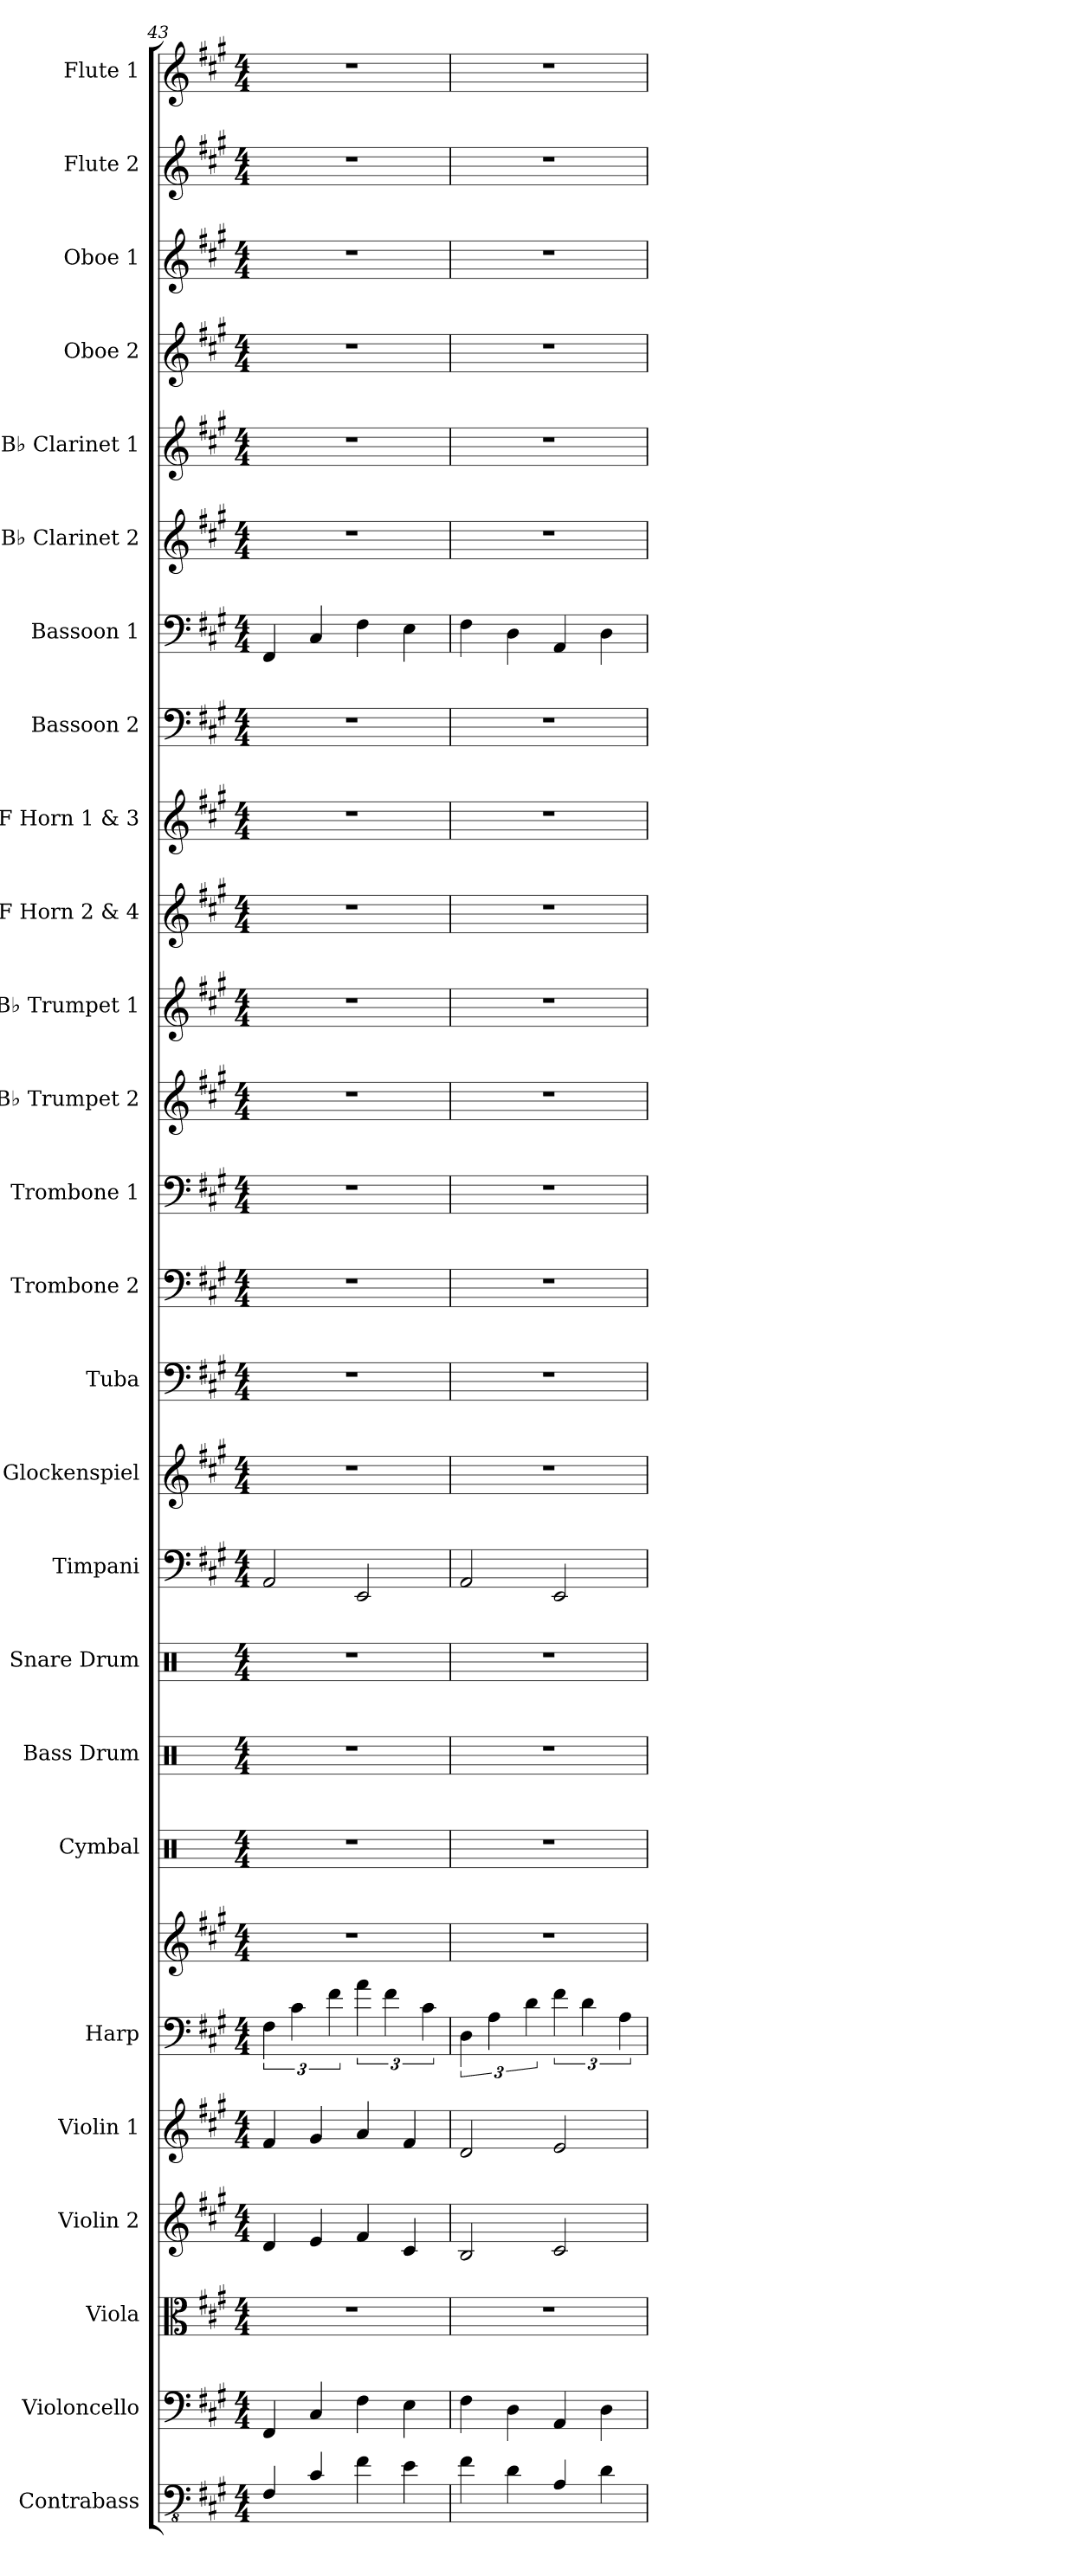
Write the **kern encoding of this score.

**kern	**kern	**kern	**kern	**kern	**kern	**kern	**kern	**kern	**kern	**kern	**kern	**kern	**kern	**kern	**kern	**kern	**kern	**kern	**kern	**kern	**kern	**kern	**kern	**kern	**kern	**kern
*part26	*part25	*part24	*part23	*part22	*part21	*part21	*part20	*part19	*part18	*part17	*part16	*part15	*part14	*part13	*part12	*part11	*part10	*part9	*part8	*part7	*part6	*part5	*part4	*part3	*part2	*part1
*staff27	*staff26	*staff25	*staff24	*staff23	*staff22	*staff21	*staff20	*staff19	*staff18	*staff17	*staff16	*staff15	*staff14	*staff13	*staff12	*staff11	*staff10	*staff9	*staff8	*staff7	*staff6	*staff5	*staff4	*staff3	*staff2	*staff1
*I"Contrabass	*I"Violoncello	*I"Viola	*I"Violin 2	*I"Violin 1	*I"Harp	*	*I"Cymbal	*I"Bass Drum	*I"Snare Drum	*I"Timpani	*I"Glockenspiel	*I"Tuba	*I"Trombone 2	*I"Trombone 1	*I"B♭ Trumpet 2	*I"B♭ Trumpet 1	*I"F Horn 2 &amp; 4	*I"F Horn 1 &amp; 3	*I"Bassoon 2	*I"Bassoon 1	*I"B♭ Clarinet 2	*I"B♭ Clarinet 1	*I"Oboe 2	*I"Oboe 1	*I"Flute 2	*I"Flute 1
*I'Cb.	*I'Vc.	*I'Vla.	*I'Vln. 2	*I'Vln. 1	*I'Hrp.	*	*I'Cym.	*I'B. Dr.	*I'Sn. Dr.	*I'Timp.	*I'Glk.	*I'Tba.	*I'Tbn. 2	*I'Tbn. 1	*I'B♭ Tpt. 2	*I'B♭ Tpt. 1	*I'F Hn. 2 4	*I'F Hn. 1 3	*I'Bsn. 2	*I'Bsn. 1	*I'B♭ Cl. 2	*I'B♭ Cl. 1	*I'Ob. 2	*I'Ob. 1	*I'Fl. 2	*I'Fl. 1
*clefFv4	*clefF4	*clefC3	*clefG2	*clefG2	*clefF4	*clefG2	*clefX	*clefX	*clefX	*clefF4	*clefG2	*clefF4	*clefF4	*clefF4	*clefG2	*clefG2	*clefG2	*clefG2	*clefF4	*clefF4	*clefG2	*clefG2	*clefG2	*clefG2	*clefG2	*clefG2
*ITrd7c12	*	*	*	*	*	*	*	*	*	*	*ITrd-14c-24	*	*	*	*ITrd1c2	*ITrd1c2	*ITrd4c7	*ITrd4c7	*	*	*ITrd1c2	*ITrd1c2	*	*	*	*
*k[f#c#g#]	*k[f#c#g#]	*k[f#c#g#]	*k[f#c#g#]	*k[f#c#g#]	*k[f#c#g#]	*k[f#c#g#]	*k[]	*k[]	*k[]	*k[f#c#g#]	*k[f#c#g#]	*k[f#c#g#]	*k[f#c#g#]	*k[f#c#g#]	*k[f#]	*k[f#]	*k[f#c#]	*k[f#c#]	*k[f#c#g#]	*k[f#c#g#]	*k[f#]	*k[f#]	*k[f#c#g#]	*k[f#c#g#]	*k[f#c#g#]	*k[f#c#g#]
*M4/4	*M4/4	*M4/4	*M4/4	*M4/4	*M4/4	*M4/4	*M4/4	*M4/4	*M4/4	*M4/4	*M4/4	*M4/4	*M4/4	*M4/4	*M4/4	*M4/4	*M4/4	*M4/4	*M4/4	*M4/4	*M4/4	*M4/4	*M4/4	*M4/4	*M4/4	*M4/4
=43	=43	=43	=43	=43	=43	=43	=43	=43	=43	=43	=43	=43	=43	=43	=43	=43	=43	=43	=43	=43	=43	=43	=43	=43	=43	=43
4FFF#/	4FF#/	1r	4d/	4f#/	6F#\	1r	1r	1r	1r	2AA/	1r	1r	1r	1r	1r	1r	1r	1r	1r	4FF#/	1r	1r	1r	1r	1r	1r
.	.	.	.	.	6c#\	.	.	.	.	.	.	.	.	.	.	.	.	.	.	.	.	.	.	.	.	.
4CC#/	4C#/	.	4e/	4g#/	.	.	.	.	.	.	.	.	.	.	.	.	.	.	.	4C#/	.	.	.	.	.	.
.	.	.	.	.	6f#\	.	.	.	.	.	.	.	.	.	.	.	.	.	.	.	.	.	.	.	.	.
4FF#\	4F#\	.	4f#/	4a/	6a\	.	.	.	.	2EE/	.	.	.	.	.	.	.	.	.	4F#\	.	.	.	.	.	.
.	.	.	.	.	6f#\	.	.	.	.	.	.	.	.	.	.	.	.	.	.	.	.	.	.	.	.	.
4EE\	4E\	.	4c#/	4f#/	.	.	.	.	.	.	.	.	.	.	.	.	.	.	.	4E\	.	.	.	.	.	.
.	.	.	.	.	6c#\	.	.	.	.	.	.	.	.	.	.	.	.	.	.	.	.	.	.	.	.	.
=44	=44	=44	=44	=44	=44	=44	=44	=44	=44	=44	=44	=44	=44	=44	=44	=44	=44	=44	=44	=44	=44	=44	=44	=44	=44	=44
4FF#\	4F#\	1r	2B/	2d/	6D\	1r	1r	1r	1r	2AA/	1r	1r	1r	1r	1r	1r	1r	1r	1r	4F#\	1r	1r	1r	1r	1r	1r
.	.	.	.	.	6A\	.	.	.	.	.	.	.	.	.	.	.	.	.	.	.	.	.	.	.	.	.
4DD\	4D\	.	.	.	.	.	.	.	.	.	.	.	.	.	.	.	.	.	.	4D\	.	.	.	.	.	.
.	.	.	.	.	6d\	.	.	.	.	.	.	.	.	.	.	.	.	.	.	.	.	.	.	.	.	.
4AAA/	4AA/	.	2c#/	2e/	6f#\	.	.	.	.	2EE/	.	.	.	.	.	.	.	.	.	4AA/	.	.	.	.	.	.
.	.	.	.	.	6d\	.	.	.	.	.	.	.	.	.	.	.	.	.	.	.	.	.	.	.	.	.
4DD\	4D\	.	.	.	.	.	.	.	.	.	.	.	.	.	.	.	.	.	.	4D\	.	.	.	.	.	.
.	.	.	.	.	6A\	.	.	.	.	.	.	.	.	.	.	.	.	.	.	.	.	.	.	.	.	.
=	=	=	=	=	=	=	=	=	=	=	=	=	=	=	=	=	=	=	=	=	=	=	=	=	=	=
*-	*-	*-	*-	*-	*-	*-	*-	*-	*-	*-	*-	*-	*-	*-	*-	*-	*-	*-	*-	*-	*-	*-	*-	*-	*-	*-
